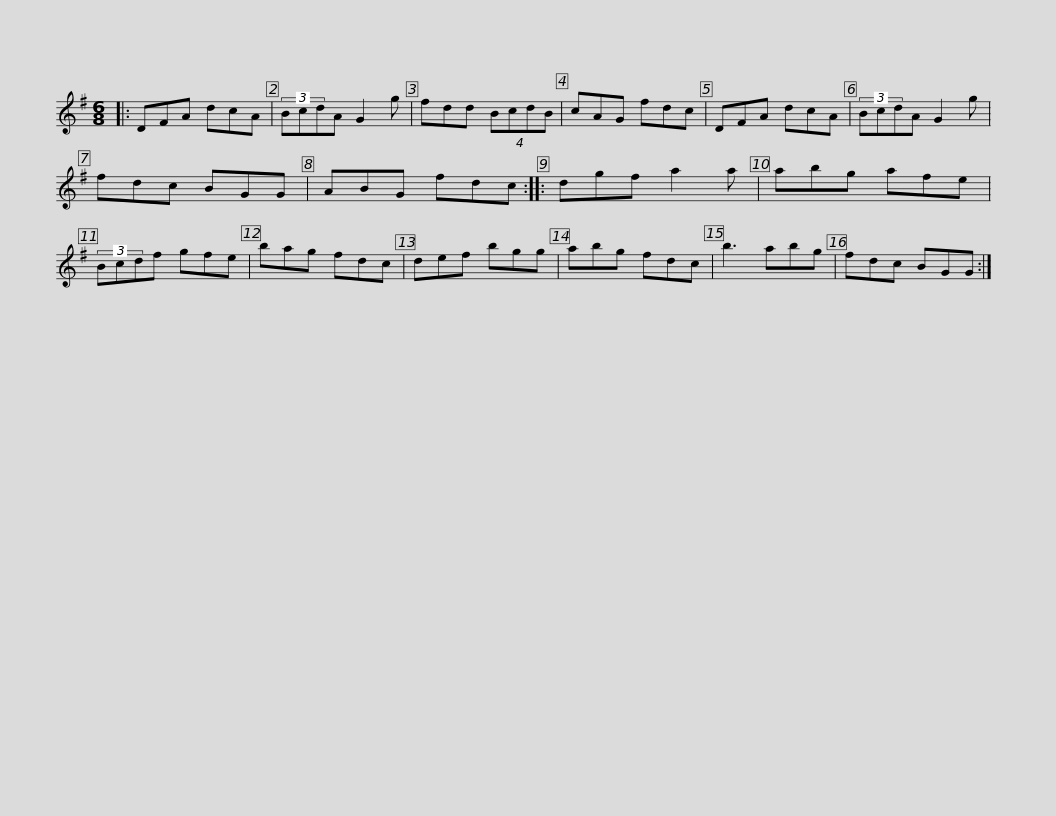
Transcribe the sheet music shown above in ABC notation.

X:1
L:1/8
M:6/8
I:linebreak $
K:G
V:1 treble
V:1
|: DFA dcA | (3BcdA G2 g | fdd (4:3:4BcdB | cAG fdc | DFA dcA | %5
 (3BcdA G2 g | fdc BGG |$ ABG fdc :: dgf a2 a | abg afe | %10
 (3Bcdf gfe | bag fdc | def bgg | abg fdc |$ b3 abg | %15
 fdc BGG :| %16
